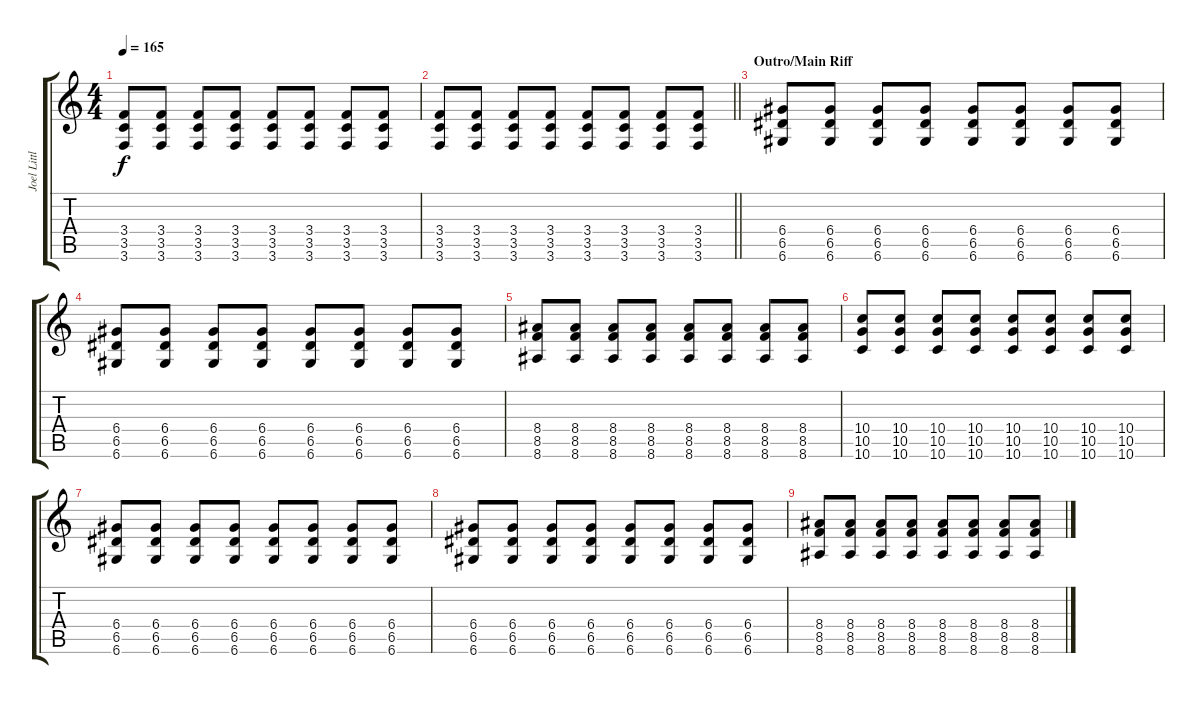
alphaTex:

\track ("Joel Little" "Joel Littl") {instrument overdrivenguitar}
\staff {score tabs}
\tuning (E4 B3 G3 D3 A2 D2) {hide}
\ts (4 4)
\tempo 165
\clef g2
\ks c
(3.4 3.5 3.6).8{dy f} (3.4 3.5 3.6).8 (3.4 3.5 3.6).8 (3.4 3.5 3.6).8 (3.4 3.5 3.6).8 (3.4 3.5 3.6).8 (3.4 3.5 3.6).8 (3.4 3.5 3.6).8 |
\barLineRight lightlight
(3.4 3.5 3.6).8 (3.4 3.5 3.6).8 (3.4 3.5 3.6).8 (3.4 3.5 3.6).8 (3.4 3.5 3.6).8 (3.4 3.5 3.6).8 (3.4 3.5 3.6).8 (3.4 3.5 3.6).8 |
\section ("" "Outro/Main Riff")
(6.4 6.5 6.6).8{volume 14} (6.4 6.5 6.6).8 (6.4 6.5 6.6).8 (6.4 6.5 6.6).8 (6.4 6.5 6.6).8 (6.4 6.5 6.6).8 (6.4 6.5 6.6).8 (6.4 6.5 6.6).8 |
(6.4 6.5 6.6).8 (6.4 6.5 6.6).8 (6.4 6.5 6.6).8 (6.4 6.5 6.6).8 (6.4 6.5 6.6).8 (6.4 6.5 6.6).8 (6.4 6.5 6.6).8 (6.4 6.5 6.6).8 |
(8.4 8.5 8.6).8 (8.4 8.5 8.6).8 (8.4 8.5 8.6).8 (8.4 8.5 8.6).8 (8.4 8.5 8.6).8 (8.4 8.5 8.6).8 (8.4 8.5 8.6).8 (8.4 8.5 8.6).8 |
(10.4 10.5 10.6).8 (10.4 10.5 10.6).8 (10.4 10.5 10.6).8 (10.4 10.5 10.6).8 (10.4 10.5 10.6).8 (10.4 10.5 10.6).8 (10.4 10.5 10.6).8 (10.4 10.5 10.6).8 |
(6.4 6.5 6.6).8 (6.4 6.5 6.6).8 (6.4 6.5 6.6).8 (6.4 6.5 6.6).8 (6.4 6.5 6.6).8 (6.4 6.5 6.6).8 (6.4 6.5 6.6).8 (6.4 6.5 6.6).8 |
(6.4 6.5 6.6).8 (6.4 6.5 6.6).8 (6.4 6.5 6.6).8 (6.4 6.5 6.6).8 (6.4 6.5 6.6).8 (6.4 6.5 6.6).8 (6.4 6.5 6.6).8 (6.4 6.5 6.6).8 |
(8.4 8.5 8.6).8 (8.4 8.5 8.6).8 (8.4 8.5 8.6).8 (8.4 8.5 8.6).8 (8.4 8.5 8.6).8 (8.4 8.5 8.6).8 (8.4 8.5 8.6).8 (8.4 8.5 8.6).8
